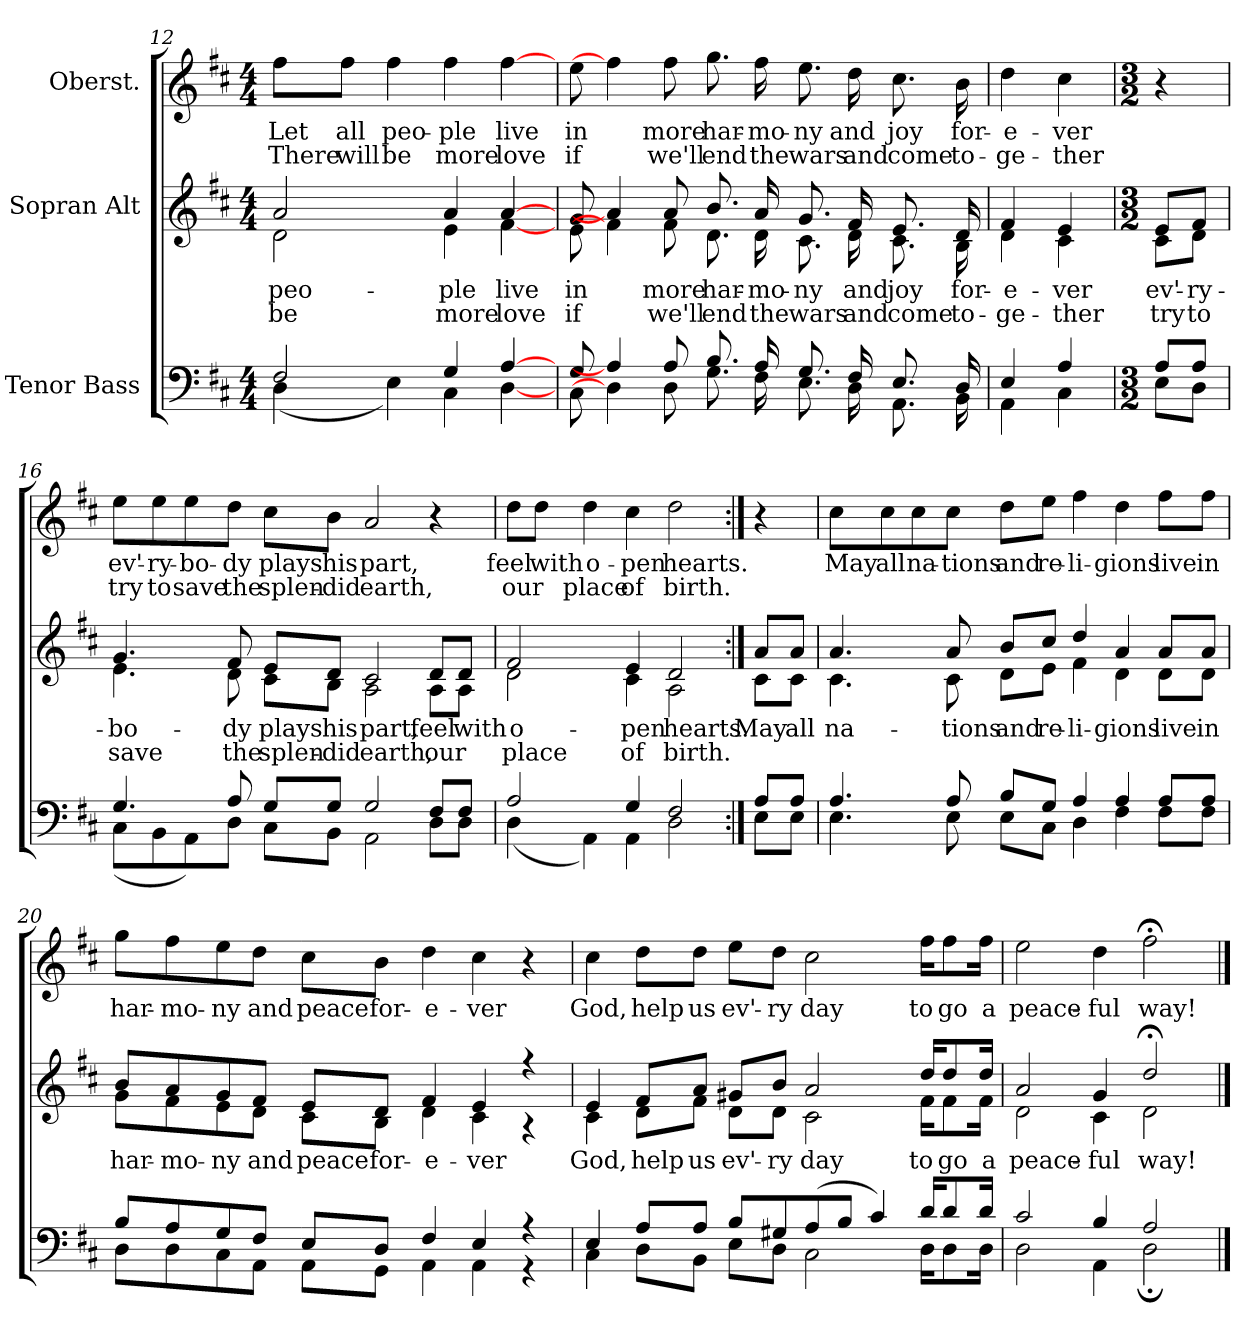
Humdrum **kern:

**kern	**kern	**text	**text	**kern	**text	**text
*part3	*part2	*part2	*part2	*part1	*part1	*part1
*staff3	*staff2	*staff2	*staff2	*staff1	*staff1	*staff1
*I"Tenor Bass	*I"Sopran Alt	*	*	*I"Oberst.	*	*
*clefF4	*clefG2	*	*	*clefG2	*	*
*k[f#c#]	*k[f#c#]	*	*	*k[f#c#]	*	*
*D:	*D:	*	*	*D:	*	*
*M4/4	*M4/4	*	*	*M4/4	*	*
=12	=12	=12	=12	=12	=12	=12
*^	*	*	*	*	*	*
!	!	!	!LO:LY:b	!LO:LY:b	!	!LO:LY:b	!LO:LY:b
*	*	*^	*	*	*	*	*
2F#/	(<4D\	2a/	2d\	peo-	-be	8ff#\L	Let	There
!	!	!	!	!	!	!	!LO:LY:b	!LO:LY:b
.	.	.	.	.	.	8ff#\J	all	will
!	!	!	!	!	!	!	!LO:LY:b	!LO:LY:b
.	4E\)	.	.	.	.	4ff#	peo-	-be
!	!	!	!	!LO:LY:b	!LO:LY:b	!	!LO:LY:b	!LO:LY:b
4G	4C#\	4a/	4e\	ple	more	4ff#	ple	more
!	!	!	!	!LO:LY:b	!LO:LY:b	!	!LO:LY:b	!LO:LY:b
[4A	[4D\	[4a/	[4f#\	live	love	[4ff#	live	love
=13	=13	=13	=13	=13	=13	=13	=13	=13
!	!	!	!	!LO:LY:b	!LO:LY:b	!	!LO:LY:b	!LO:LY:b
8G/	8C#\	8g/	8e\	in	if	8ee	in	if
4A]	4D\]	4a/]	4f#\]	.	.	4ff#]	.	.
!	!	!	!	!LO:LY:b	!LO:LY:b	!	!LO:LY:b	!LO:LY:b
8A	8D\	8a/	8f#\	more	we'll	8ff#	more	we'll
!	!	!	!	!LO:LY:b	!LO:LY:b	!	!LO:LY:b	!LO:LY:b
8.B	8.G\	8.b/	8.d\	har-	-end	8.gg	har-	-end
!	!	!	!	!LO:LY:b	!LO:LY:b	!	!LO:LY:b	!LO:LY:b
16A	16F#\	16a/	16d\	mo-	-the	16ff#	mo-	-the
!	!	!	!	!LO:LY:b	!LO:LY:b	!	!LO:LY:b	!LO:LY:b
8.G/	8.E\	8.g/	8.c#\	ny	wars	8.ee	ny	wars
!	!	!	!	!LO:LY:b	!LO:LY:b	!	!LO:LY:b	!LO:LY:b
16F#/	16D\	16f#/	16d\	and	and	16dd	and	and
!	!	!	!	!LO:LY:b	!LO:LY:b	!	!LO:LY:b	!LO:LY:b
8.E/	8.AA\	8.e/	8.c#\	joy	come	8.cc#	joy	come
!	!	!	!	!LO:LY:b	!LO:LY:b	!	!LO:LY:b	!LO:LY:b
16D/	16BB\	16d/	16B	for-	-to-	16b	for-	-to-
=14	=14	=14	=14	=14	=14	=14	=14	=14
!	!	!	!	!LO:LY:b	!LO:LY:b	!	!LO:LY:b	!LO:LY:b
4E/	4AA\	4f#/	4d	-e-	-ge-	4dd	-e-	-ge-
!	!	!	!	!LO:LY:b	!LO:LY:b	!	!LO:LY:b	!LO:LY:b
4A	4C#\	4e/	4c#\	-ver	ther	4cc#	-ver	ther
!!LO:LB:g=z
=15	=15	=15	=15	=15	=15	=15	=15	=15
*M3/2	*	*M3/2	*	*	*	*M3/2	*	*
!	!	!	!	!LO:LY:b	!LO:LY:b	!	!	!
8A/L	8E\L	8e/L	8c#\L	ev'-	-try	4r	.	.
!	!	!	!	!LO:LY:b	!LO:LY:b	!	!	!
8A/J	8D\J	8f#/J	8d\J	ry-	-to	.	.	.
=16	=16	=16	=16	=16	=16	=16	=16	=16
!	!	!	!	!LO:LY:b	!LO:LY:b	!	!LO:LY:b	!LO:LY:b
4.G/	(<8C#\L	4.g/	4.e\	bo-	-save	8ee\L	ev'-	-try
!	!	!	!	!	!	!	!LO:LY:b	!LO:LY:b
.	8BB\	.	.	.	.	8ee\	ry-	-to
!	!	!	!	!	!	!	!LO:LY:b	!LO:LY:b
.	8AA\)	.	.	.	.	8ee\	bo-	-save
!	!	!	!	!LO:LY:b	!LO:LY:b	!	!LO:LY:b	!LO:LY:b
8A/	8D\J	8f#/	8d\	dy	the	8dd\J	dy	the
!	!	!	!	!LO:LY:b	!LO:LY:b	!	!LO:LY:b	!LO:LY:b
8G/L	8C#\L	8e/L	8c#\L	plays	splen-	8cc#\L	plays	splen-
!	!	!	!	!LO:LY:b	!LO:LY:b	!	!LO:LY:b	!LO:LY:b
8G/J	8BB\J	8d/J	8B\J	-his	did	8b\J	-his	did
!	!	!	!	!LO:LY:b	!LO:LY:b	!	!LO:LY:b	!LO:LY:b
2G/	2AA\	2c#/	2A\	part,	earth,	2a	part,	earth,
!	!	!	!	!LO:LY:b	!LO:LY:b	!	!	!
8F#/L	8D\L	8d/L	8A\L	feel	our	4r	.	.
!	!	!	!	!LO:LY:b	!	!	!	!
8F#/J	8D\J	8d/J	8A\J	with	.	.	.	.
=17	=17	=17	=17	=17	=17	=17	=17	=17
!	!	!	!	!LO:LY:b	!LO:LY:b	!	!LO:LY:b	!LO:LY:b
2A/	(<4D\	2f#/	2d\	o-	-place	8dd\L	feel	our
!	!	!	!	!	!	!	!LO:LY:b	!
.	.	.	.	.	.	8dd\J	with	.
!	!	!	!	!	!	!	!LO:LY:b	!LO:LY:b
.	4AA\)	.	.	.	.	4dd	o-	-place
!	!	!	!	!LO:LY:b	!LO:LY:b	!	!LO:LY:b	!LO:LY:b
4G/	4AA\	4e/	4c#\	pen	of	4cc#	pen	of
!	!	!	!	!LO:LY:b	!LO:LY:b	!	!LO:LY:b	!LO:LY:b
2F#/	2D\	2d/	2A\	hearts.	birth.	2dd	hearts.	birth.
!!LO:LB:g=z
=18:|!	=18:|!	=18:|!	=18:|!	=18:|!	=18:|!	=18:|!	=18:|!	=18:|!
!	!	!	!	!LO:LY:b	!	!	!	!
8A/L	8E\L	8a/L	8c#\L	May	.	4r	.	.
!	!	!	!	!LO:LY:b	!	!	!	!
8A/J	8E\J	8a/J	8c#\J	all	.	.	.	.
=19	=19	=19	=19	=19	=19	=19	=19	=19
!	!	!	!	!LO:LY:b	!	!	!LO:LY:b	!
4.A/	4.E\	4.a/	4.c#\	na-	.	8cc#\L	May	.
!	!	!	!	!	!	!	!LO:LY:b	!
.	.	.	.	.	.	8cc#\	all	.
!	!	!	!	!	!	!	!LO:LY:b	!
.	.	.	.	.	.	8cc#\	na-	.
!	!	!	!	!LO:LY:b	!	!	!LO:LY:b	!
8A/	8E\	8a/	8c#\	-tions	.	8cc#\J	-tions	.
!	!	!	!	!LO:LY:b	!	!	!LO:LY:b	!
8B/L	8E\L	8b/L	8d\L	and	.	8dd\L	and	.
!	!	!	!	!LO:LY:b	!	!	!LO:LY:b	!
8G/J	8C#\J	8cc#/J	8e\J	re-	.	8ee\J	re-	.
!	!	!	!	!LO:LY:b	!	!	!LO:LY:b	!
4A/	4D\	4dd/	4f#\	-li-	.	4ff#	-li-	.
!	!	!	!	!LO:LY:b	!	!	!LO:LY:b	!
4A/	4F#\	4a/	4d\	-gions	.	4dd	-gions	.
!	!	!	!	!LO:LY:b	!	!	!LO:LY:b	!
8A/L	8F#\L	8a/L	8d\L	live	.	8ff#\L	live	.
!	!	!	!	!LO:LY:b	!	!	!LO:LY:b	!
8A/J	8F#\J	8a/J	8d\J	in	.	8ff#\J	in	.
=20	=20	=20	=20	=20	=20	=20	=20	=20
!	!	!	!	!LO:LY:b	!	!	!LO:LY:b	!
8B/L	8D\L	8b/L	8g\L	har-	.	8gg\L	har-	.
!	!	!	!	!LO:LY:b	!	!	!LO:LY:b	!
8A/	8D\	8a/	8f#\	-mo-	.	8ff#\	-mo-	.
!	!	!	!	!LO:LY:b	!	!	!LO:LY:b	!
8G/	8C#\	8g/	8e\	-ny	.	8ee\	-ny	.
!	!	!	!	!LO:LY:b	!	!	!LO:LY:b	!
8F#/J	8AA\J	8f#/J	8d\J	and	.	8dd\J	and	.
!	!	!	!	!LO:LY:b	!	!	!LO:LY:b	!
8E/L	8AA\L	8e/L	8c#\L	peace	.	8cc#\L	peace	.
!	!	!	!	!LO:LY:b	!	!	!LO:LY:b	!
8D/J	8GG\J	8d/J	8B\J	for-	.	8b\J	for-	.
!	!	!	!	!LO:LY:b	!	!	!LO:LY:b	!
4F#/	4AA\	4f#/	4d\	-e-	.	4dd	-e-	.
!	!	!	!	!LO:LY:b	!	!	!LO:LY:b	!
4E/	4AA\	4e/	4c#\	-ver	.	4cc#	-ver	.
4r	4r	4r	4r	.	.	4r	.	.
!!LO:LB:g=z
=21	=21	=21	=21	=21	=21	=21	=21	=21
!	!	!	!	!LO:LY:b	!	!	!LO:LY:b	!
4E/	4C#\	4e/	4c#\	God,	.	4cc#	God,	.
!	!	!	!	!LO:LY:b	!	!	!LO:LY:b	!
8A/L	8D\L	8f#/L	8d\L	help	.	8dd\L	help	.
!	!	!	!	!LO:LY:b	!	!	!LO:LY:b	!
8A/J	8BB\J	8a/J	8f#\J	us	.	8dd\J	us	.
!	!	!	!	!LO:LY:b	!	!	!LO:LY:b	!
8B/L	8E\L	8g#X/L	8d\L	ev'-	.	8ee\L	ev'-	.
!	!	!	!	!LO:LY:b	!	!	!LO:LY:b	!
8G#X/	8D\J	8b/J	8d\J	-ry	.	8dd\J	-ry	.
!	!	!	!	!LO:LY:b	!	!	!LO:LY:b	!
(>8A/	2C#\	2a/	2c#\	day	.	2cc#	day	.
8B/J	.	.	.	.	.	.	.	.
4c#/)	.	.	.	.	.	.	.	.
!	!	!	!	!LO:LY:b	!	!	!LO:LY:b	!
16d/KL	16D\KL	16dd/KL	16f#\KL	to	.	16ff#\KL	to	.
!	!	!	!	!LO:LY:b	!	!	!LO:LY:b	!
8d/	8D\	8dd/	8f#\	go	.	8ff#\	go	.
!	!	!	!	!LO:LY:b	!	!	!LO:LY:b	!
16d/Jk	16D\Jk	16dd/Jk	16f#\Jk	a	.	16ff#\Jk	a	.
=22	=22	=22	=22	=22	=22	=22	=22	=22
!	!	!	!	!LO:LY:b	!	!	!LO:LY:b	!
2c#/	2D\	2a/	2d\	peace-	.	2ee	peace-	.
!	!	!	!	!LO:LY:b	!	!	!LO:LY:b	!
4B/	4AA\	4g/	4c#\	-ful	.	4dd	-ful	.
!	!	!	!	!LO:LY:b	!	!	!LO:LY:b	!
2A/	2D;\	2dd;</	2d\	way!	.	2ff#;<	way!	.
*v	*v	*	*	*	*	*	*	*
*	*v	*v	*	*	*	*	*
==	==	==	==	==	==	==
*-	*-	*-	*-	*-	*-	*-
